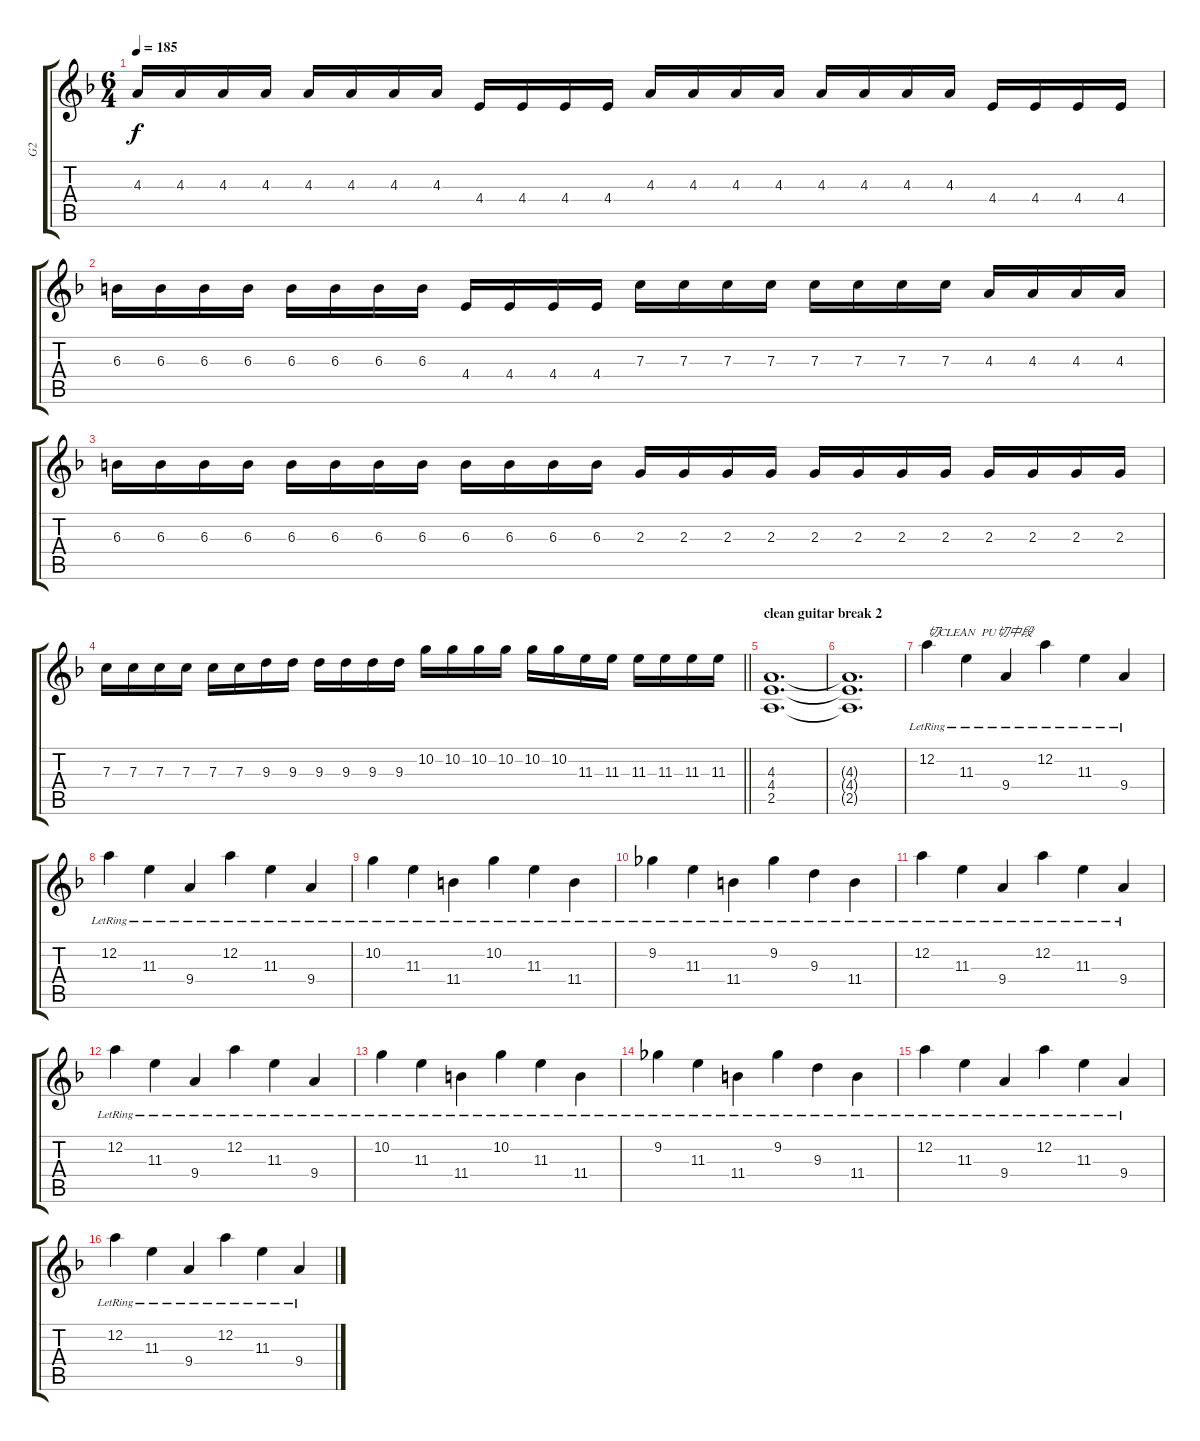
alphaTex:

\track ("G2" "G2") {instrument distortionguitar}
\staff {score tabs}
\tuning (D4 A3 F3 C3 G2 D2) {hide}
\ts (6 4)
\tempo 185
\clef g2
\ks dminor
4.3.16{dy f} 4.3.16 4.3.16 4.3.16 4.3.16 4.3.16 4.3.16 4.3.16 4.4.16 4.4.16 4.4.16 4.4.16 4.3.16 4.3.16 4.3.16 4.3.16 4.3.16 4.3.16 4.3.16 4.3.16 4.4.16 4.4.16 4.4.16 4.4.16 |
6.3.16 6.3.16 6.3.16 6.3.16 6.3.16 6.3.16 6.3.16 6.3.16 4.4.16 4.4.16 4.4.16 4.4.16 7.3.16 7.3.16 7.3.16 7.3.16 7.3.16 7.3.16 7.3.16 7.3.16 4.3.16 4.3.16 4.3.16 4.3.16 |
6.3.16 6.3.16 6.3.16 6.3.16 6.3.16 6.3.16 6.3.16 6.3.16 6.3.16 6.3.16 6.3.16 6.3.16 2.3.16 2.3.16 2.3.16 2.3.16 2.3.16 2.3.16 2.3.16 2.3.16 2.3.16 2.3.16 2.3.16 2.3.16 |
\barLineRight lightlight
7.3.16 7.3.16 7.3.16 7.3.16 7.3.16 7.3.16 9.3.16 9.3.16 9.3.16 9.3.16 9.3.16 9.3.16 10.2.16 10.2.16 10.2.16 10.2.16 10.2.16 10.2.16 11.3.16 11.3.16 11.3.16 11.3.16 11.3.16 11.3.16 |
\section ("" "clean guitar break 2")
(4.3 4.4 2.5).1{d} |
(4.3{t} 4.4{t} 2.5{t}).1{d} |
12.2{lr}.4{txt "切CLEAN  PU切中段" instrument acousticguitarsteel} 11.3{lr}.4 9.4{lr}.4 12.2{lr}.4 11.3{lr}.4 9.4{lr}.4 |
12.2{lr}.4 11.3{lr}.4 9.4{lr}.4 12.2{lr}.4 11.3{lr}.4 9.4{lr}.4 |
10.2{lr}.4 11.3{lr}.4 11.4{lr}.4 10.2{lr}.4 11.3{lr}.4 11.4{lr}.4 |
9.2{lr}.4 11.3{lr}.4 11.4{lr}.4 9.2{lr}.4 9.3{lr}.4 11.4{lr}.4 |
12.2{lr}.4 11.3{lr}.4 9.4{lr}.4 12.2{lr}.4 11.3{lr}.4 9.4{lr}.4 |
12.2{lr}.4 11.3{lr}.4 9.4{lr}.4 12.2{lr}.4 11.3{lr}.4 9.4{lr}.4 |
10.2{lr}.4 11.3{lr}.4 11.4{lr}.4 10.2{lr}.4 11.3{lr}.4 11.4{lr}.4 |
9.2{lr}.4 11.3{lr}.4 11.4{lr}.4 9.2{lr}.4 9.3{lr}.4 11.4{lr}.4 |
12.2{lr}.4 11.3{lr}.4 9.4{lr}.4 12.2{lr}.4 11.3{lr}.4 9.4{lr}.4 |
12.2{lr}.4 11.3{lr}.4 9.4{lr}.4 12.2{lr}.4 11.3{lr}.4 9.4{lr}.4
